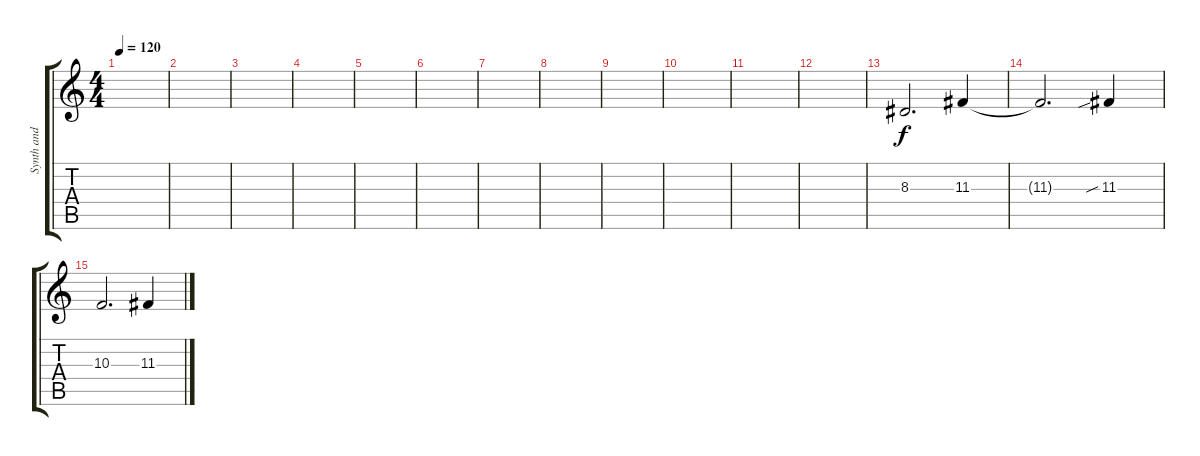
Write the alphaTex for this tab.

\track ("Synth and BG Vocals" "Synth and ") {instrument lead2sawtooth}
\staff {score tabs}
\tuning (E4 B3 G3 D3 A2 E2) {hide}
\ts (4 4)
\tempo 120
\clef g2
\ks c
|
|
|
|
|
|
|
|
|
|
|
|
8.3.2{d} 11.3.4 |
11.3{t}.2{d} 11.3{sib}.4 |
10.3.2{d} 11.3.4
